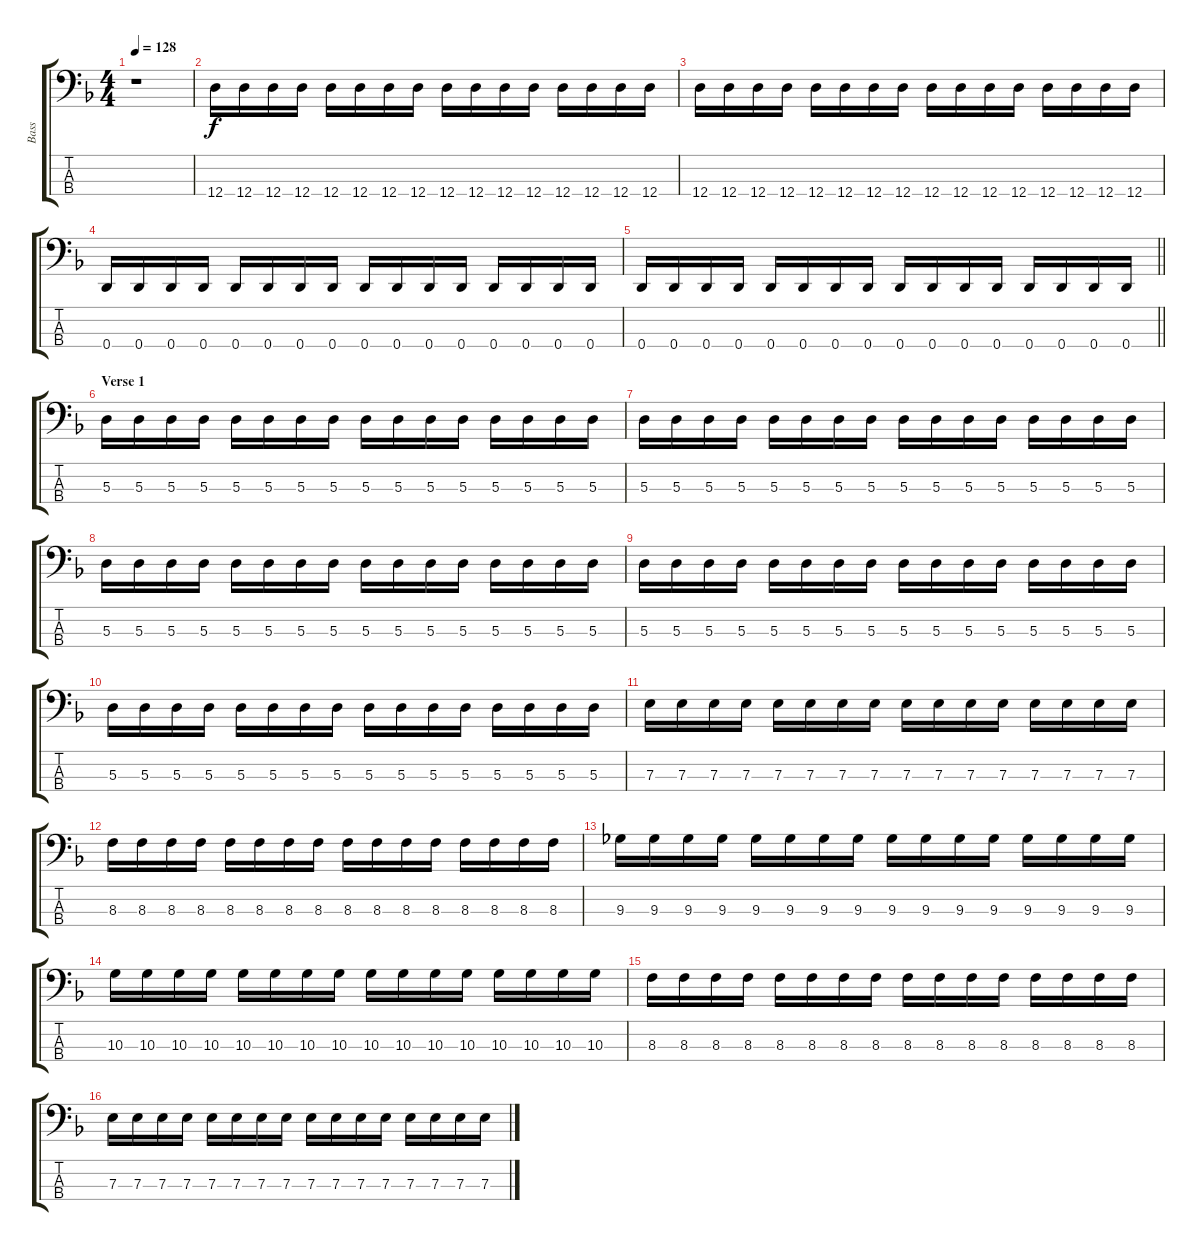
\track ("Bass" "Bass") {instrument electricbassfinger}
\staff {score tabs}
\tuning (G2 D2 A1 D1) {hide}
\ts (4 4)
\tempo 128
\clef f4
\ks f
r.1{dy f} |
12.4.16 12.4.16 12.4.16 12.4.16 12.4.16 12.4.16 12.4.16 12.4.16 12.4.16 12.4.16 12.4.16 12.4.16 12.4.16 12.4.16 12.4.16 12.4.16 |
12.4.16 12.4.16 12.4.16 12.4.16 12.4.16 12.4.16 12.4.16 12.4.16 12.4.16 12.4.16 12.4.16 12.4.16 12.4.16 12.4.16 12.4.16 12.4.16 |
0.4.16 0.4.16 0.4.16 0.4.16 0.4.16 0.4.16 0.4.16 0.4.16 0.4.16 0.4.16 0.4.16 0.4.16 0.4.16 0.4.16 0.4.16 0.4.16 |
\barLineRight lightlight
0.4.16 0.4.16 0.4.16 0.4.16 0.4.16 0.4.16 0.4.16 0.4.16 0.4.16 0.4.16 0.4.16 0.4.16 0.4.16 0.4.16 0.4.16 0.4.16 |
\section ("" "Verse 1")
5.3.16 5.3.16 5.3.16 5.3.16 5.3.16 5.3.16 5.3.16 5.3.16 5.3.16 5.3.16 5.3.16 5.3.16 5.3.16 5.3.16 5.3.16 5.3.16 |
5.3.16 5.3.16 5.3.16 5.3.16 5.3.16 5.3.16 5.3.16 5.3.16 5.3.16 5.3.16 5.3.16 5.3.16 5.3.16 5.3.16 5.3.16 5.3.16 |
5.3.16 5.3.16 5.3.16 5.3.16 5.3.16 5.3.16 5.3.16 5.3.16 5.3.16 5.3.16 5.3.16 5.3.16 5.3.16 5.3.16 5.3.16 5.3.16 |
5.3.16 5.3.16 5.3.16 5.3.16 5.3.16 5.3.16 5.3.16 5.3.16 5.3.16 5.3.16 5.3.16 5.3.16 5.3.16 5.3.16 5.3.16 5.3.16 |
5.3.16 5.3.16 5.3.16 5.3.16 5.3.16 5.3.16 5.3.16 5.3.16 5.3.16 5.3.16 5.3.16 5.3.16 5.3.16 5.3.16 5.3.16 5.3.16 |
7.3.16 7.3.16 7.3.16 7.3.16 7.3.16 7.3.16 7.3.16 7.3.16 7.3.16 7.3.16 7.3.16 7.3.16 7.3.16 7.3.16 7.3.16 7.3.16 |
8.3.16 8.3.16 8.3.16 8.3.16 8.3.16 8.3.16 8.3.16 8.3.16 8.3.16 8.3.16 8.3.16 8.3.16 8.3.16 8.3.16 8.3.16 8.3.16 |
9.3.16 9.3.16 9.3.16 9.3.16 9.3.16 9.3.16 9.3.16 9.3.16 9.3.16 9.3.16 9.3.16 9.3.16 9.3.16 9.3.16 9.3.16 9.3.16 |
10.3.16 10.3.16 10.3.16 10.3.16 10.3.16 10.3.16 10.3.16 10.3.16 10.3.16 10.3.16 10.3.16 10.3.16 10.3.16 10.3.16 10.3.16 10.3.16 |
8.3.16 8.3.16 8.3.16 8.3.16 8.3.16 8.3.16 8.3.16 8.3.16 8.3.16 8.3.16 8.3.16 8.3.16 8.3.16 8.3.16 8.3.16 8.3.16 |
7.3.16 7.3.16 7.3.16 7.3.16 7.3.16 7.3.16 7.3.16 7.3.16 7.3.16 7.3.16 7.3.16 7.3.16 7.3.16 7.3.16 7.3.16 7.3.16
